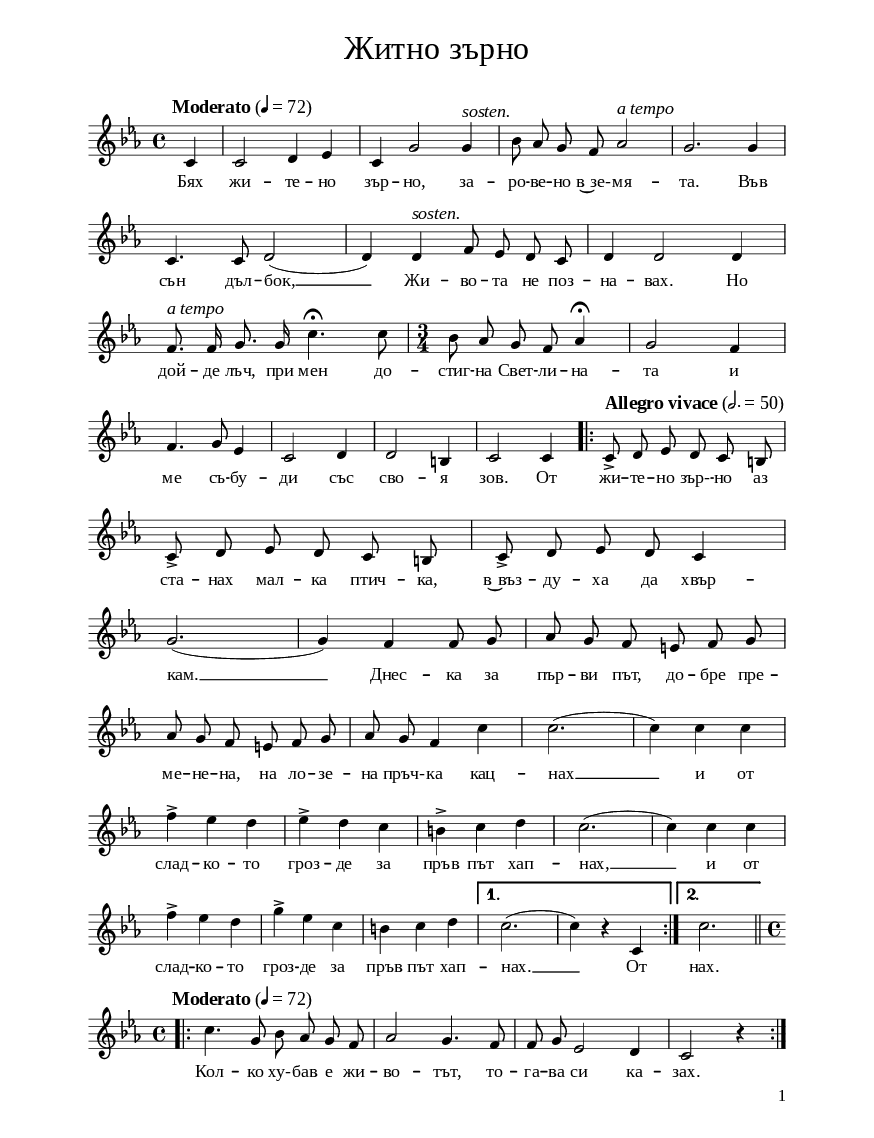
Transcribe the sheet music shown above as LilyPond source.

\version "2.24.2"

% include paper part and global functions
\include "include/globals.ily"

\bookpart {
  \label #'ref176
  \tocItem \markup "Житно зърно "
  \paper {
    print-all-headers = ##t
    print-page-number = ##t
    print-first-page-number = ##t

    % put page numbers on the bottom
    oddHeaderMarkup = \markup ""
    evenHeaderMarkup = \markup ""
    oddFooterMarkup = \markup
    \fill-line {
      ""
      \if \should-print-page-number \fromproperty #'page:page-number-string
    }
    evenFooterMarkup = \markup
    \fill-line {
      \if \should-print-page-number \fromproperty #'page:page-number-string
      ""
    }

    left-margin = 1.5\cm
    right-margin = 1.5\cm
    top-margin = 1.6\cm
    bottom-margin = 1.2\cm
    ragged-bottom = ##t % do not spread the staves to fill the whole vertical space

    % change distance between staves
    system-system-spacing =
    #'((basic-distance . 9.5)
       (minimum-distance . 6)
       (padding . 1)
       (stretchability . 12))
  }
  \score {
    \include "include/score-layout.ily"

    \new Voice \relative c' {
      \clef treble
      \key c \minor
      \time 4/4
      \tempoFunc "Moderato" 4 "72"
      \autoBeamOff
      \partial 4
      c4 | c2 d4 es | c g'2 g4^\markup { \large \italic "sosten."} | bes8 as g f as2^\markup { \large \italic "a tempo"} | g2. g4 | \break

      c,4. c8 d2 (| d4) d^\markup { \large \italic "sosten."} f8 es d c | d4 d2 d4 |\break

      f8.^\markup { \large \italic "a tempo"} f16 g8. g16 c4. \fermata c8 | \time 3/4 bes as g f as4 \fermata | g2 f4 | \break

      f4. g8 es4 | c2 d4 | d2 b4 | c2 c4 | \repeat volta 2 {

        \tempoFunc "Allegro vivace" 2. "50"
        c8 -> d es d c b | |\break

        c -> d es d c  b | c -> d es d c 4 | \break

        g'2. (|g4) f f8 g8 | as g f e f g | \break

        as8 g f e f g | as g f4 c'4 | c2. (| c4) c c | \break

        f -> es d | es -> d c | b -> c d | c2. ( | c4)  c c  | \break

        f -> es d | g -> es c | b c d |
      }
      \alternative {
        {
          c2. ( | c4)  r4 c,4  |
        }  {c'2. \bar "||"  \break }
      }


      \time 4/4
      \tempoFunc "Moderato" 4 "72"
      \bar ".|:-||" c4. g8 bes as g f | as2 g4. f8 | f g es2 d4 | c2 r4
      \bar ":|."
    }

    \addlyrics {
      Бях жи -- те -- но зър -- но, за -- ро -- ве -- но "в~зе-" -- мя -- та.

      Във сън дъл -- бок, __ Жи -- во -- та не поз -- на -- вах.

      Но дой -- де лъч, при мен до -- стиг -- на Свет -- ли -- на -- та

      и ме съ -- бу -- ди със сво -- я зов.

      От жи -- те -- но "зър-" -- но аз ста -- нах мал -- ка птич -- ка,

      в~въз -- ду -- ха да хвър -- кам. __

      Днес -- ка за пър -- ви път, до -- бре пре -- ме -- не -- на,

      на ло -- зе -- на "пръч-" -- ка кац -- нах __ и от слад -- ко -- то гроз -- де

      за пръв път хап -- нах, __ и от слад -- ко -- то гроз -- де

      за пръв път хап -- нах. __ От нах.

      Кол -- ко "ху-" -- бав е жи -- во -- тът, то -- га -- ва си ка -- зах.}

        \header {
          title = \titleFunc "Житно зърно" "Žitno zărno"
        }

        \midi{}

      } % score
      

    } % bookpart
